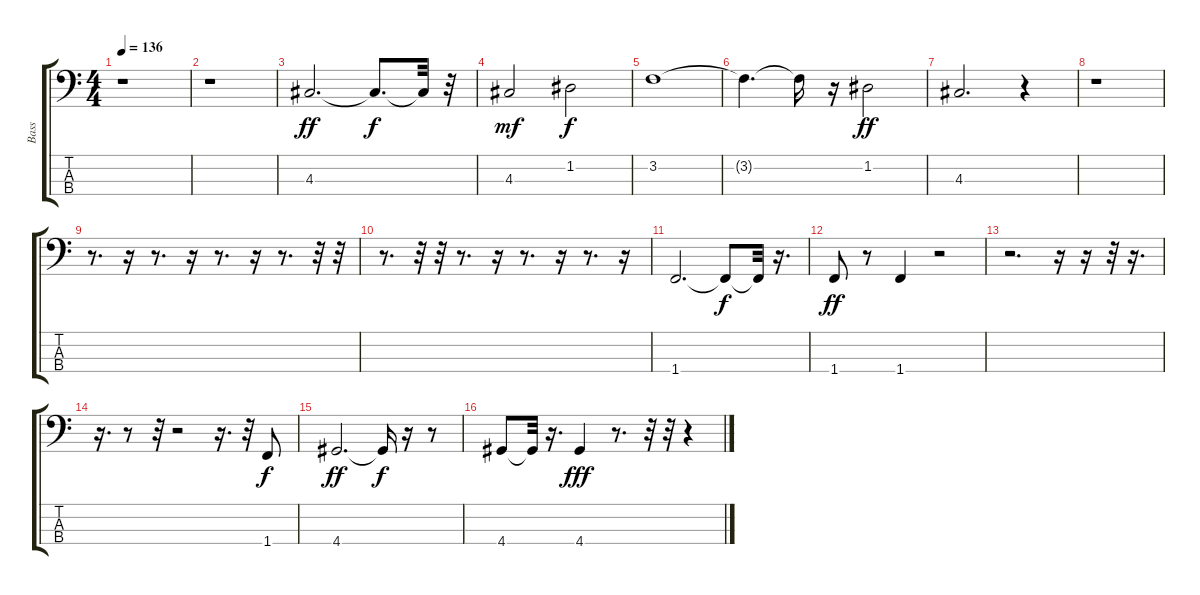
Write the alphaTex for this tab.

\track ("Bass" "Bass") {instrument electricbassfinger}
\staff {score tabs}
\tuning (G2 D2 A1 E1) {hide}
\ts (4 4)
\tempo 136
\clef f4
\ks c
r.1{dy f} |
r.1 |
4.3.2{d dy ff} 4.3{t}.8{d dy f} 4.3{t}.32 r.32 |
4.3.2{dy mf} 1.2.2{dy f} |
3.2.1 |
3.2{t}.4{d} 3.2{t}.16 r.16 1.2.2{dy ff} |
4.3.2{d} r.4 |
r.1 |
r.8{d} r.16 r.8{d} r.16 r.8{d} r.16 r.8{d} r.32 r.32 |
r.8{d} r.32 r.32 r.8{d} r.16 r.8{d} r.16 r.8{d} r.16 |
1.4.2{d} 1.4{t}.8{dy f} 1.4{t}.32 r.16{d} |
1.4.8{dy ff} r.8 1.4.4 r.2 |
r.2{d} r.16 r.16 r.32 r.16{d} |
r.16{d} r.8 r.32 r.2 r.16{d} r.32 1.4.8{dy f} |
4.4.2{d dy ff} 4.4{t}.16{dy f} r.16 r.8 |
4.4.8 4.4{t}.32 r.16{d} 4.4.4{dy fff} r.8{d} r.32 r.32 r.4
